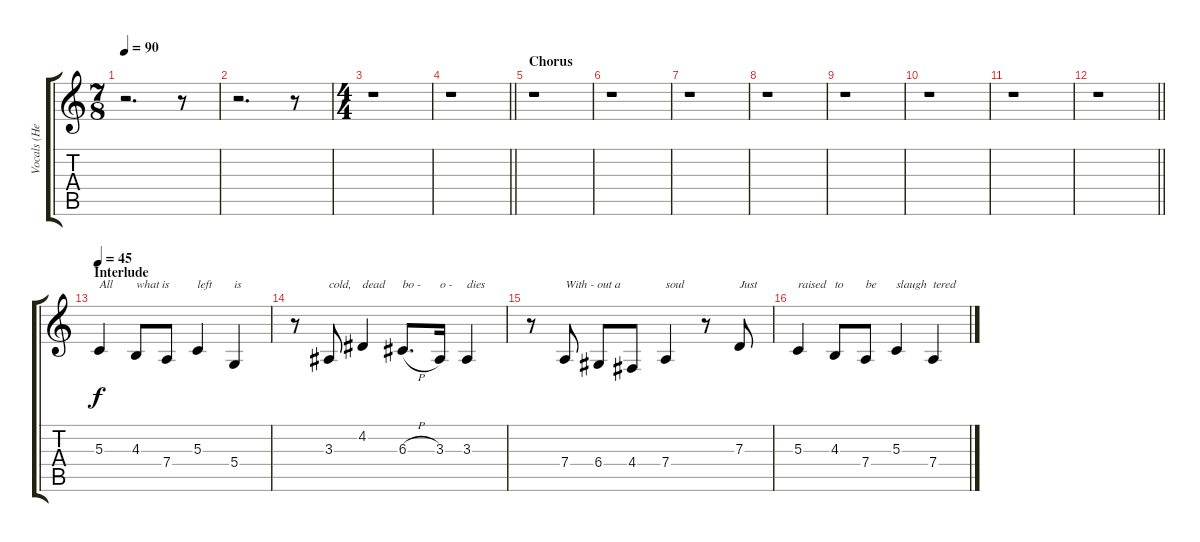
\track ("Vocals (Henning)" "Vocals (He") {instrument voiceoohs}
\staff {score tabs}
\tuning (E4 B3 G3 D3 A2 E2) {hide}
\ts (7 8)
\tempo 90
\clef g2
\ks c
r.2{d dy f} r.8 |
r.2{d} r.8 |
\ts (4 4)
r.1 |
\barLineRight lightlight
r.1 |
\section ("" "Chorus")
r.1 |
r.1 |
r.1 |
r.1 |
r.1 |
r.1 |
r.1 |
\barLineRight lightlight
r.1 |
\section ("" "Interlude")
\tempo 45
5.3.4{txt "All"} 4.3.8{txt "what is"} 7.4.8 5.3.4{txt "left"} 5.4.4{txt "is"} |
r.8 3.3.8{txt "cold,"} 4.2.4{txt "dead"} 6.3{h}.8{d txt "bo -"} 3.3.16{txt "o -"} 3.3.4{txt "dies"} |
r.8 7.4.8{txt "With - out a"} 6.4.8 4.4.8 7.4.4{txt "soul"} r.8 7.3.8{txt "Just"} |
5.3.4{txt "raised"} 4.3.8{txt "to"} 7.4.8{txt "be"} 5.3.4{txt "slaugh"} 7.4.4{txt "tered"}
